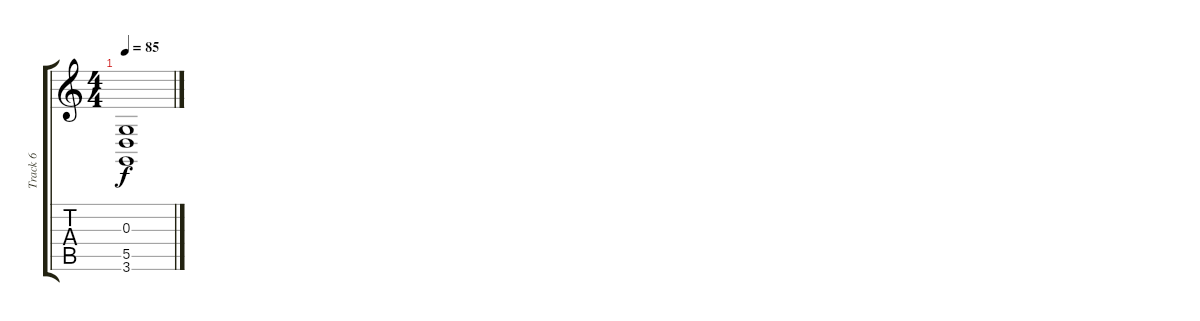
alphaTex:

\track ("Track 6" "Track 6") {instrument reedorgan}
\staff {score tabs}
\tuning (E4 B3 G3 D3 A2 E2) {hide}
\ts (4 4)
\tempo 85
\clef g2
\ks c
(0.3 5.5 3.6).1{dy f}
